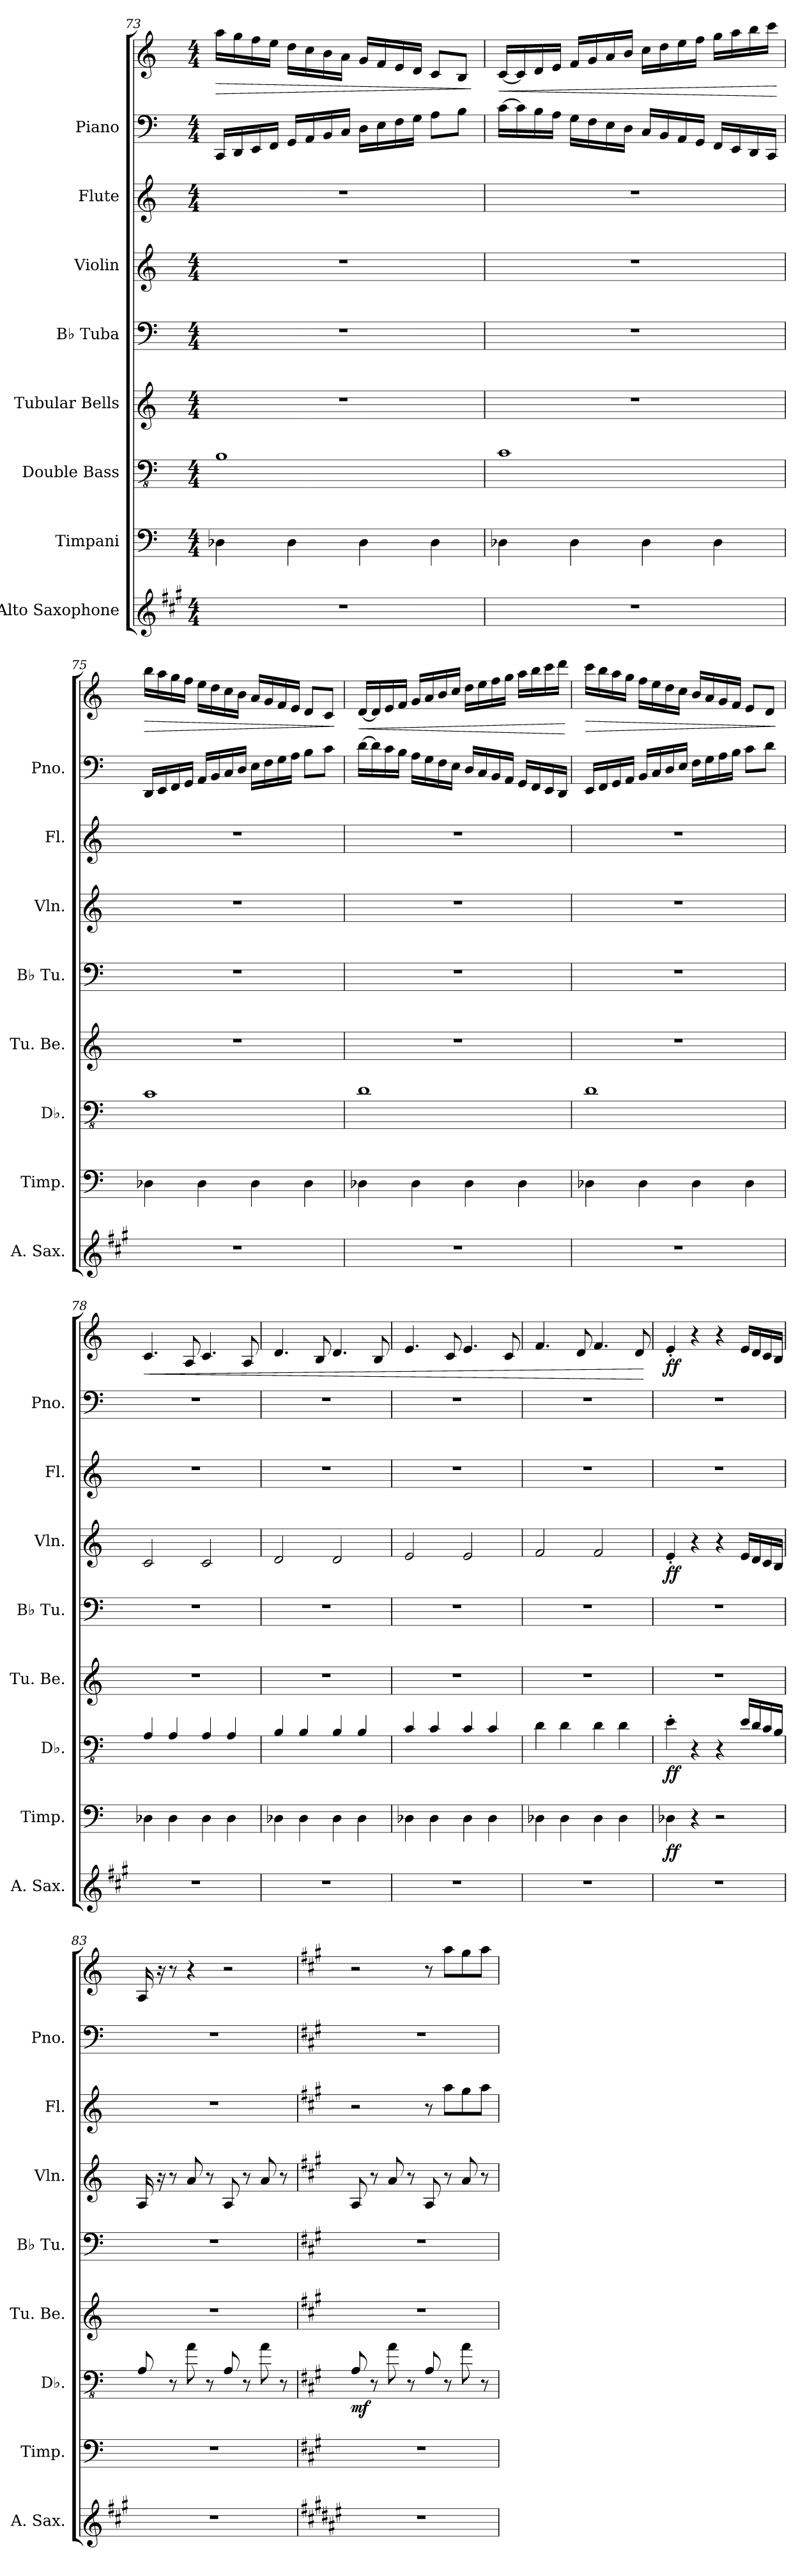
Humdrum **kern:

**kern	**kern	**dynam	**kern	**dynam	**kern	**kern	**kern	**dynam	**kern	**kern	**kern	**dynam
*part8	*part7	*part7	*part6	*part6	*part5	*part4	*part3	*part3	*part2	*part1	*part1	*part1
*staff9	*staff8	*staff8	*staff7	*staff7	*staff6	*staff5	*staff4	*staff4	*staff3	*staff2	*staff1	*staff1/2
*I"Alto Saxophone	*I"Timpani	*	*I"Double Bass	*	*I"Tubular Bells	*I"B♭ Tuba	*I"Violin	*	*I"Flute	*I"Piano	*	*
*I'A. Sax.	*I'Timp.	*	*I'Db.	*	*I'Tu. Be.	*I'B♭ Tu.	*I'Vln.	*	*I'Fl.	*I'Pno.	*	*
*clefG2	*clefF4	*	*clefFv4	*	*clefG2	*clefF4	*clefG2	*	*clefG2	*clefF4	*clefG2	*
*ITrd5c9	*	*	*ITrd7c12	*	*	*	*	*	*	*	*	*
*k[]	*k[]	*	*k[]	*	*k[]	*k[]	*k[]	*	*k[]	*k[]	*k[]	*
*M4/4	*M4/4	*	*M4/4	*	*M4/4	*M4/4	*M4/4	*	*M4/4	*M4/4	*M4/4	*
=73	=73	=73	=73	=73	=73	=73	=73	=73	=73	=73	=73	=73
!	!	!	!	!	!	!	!	!	!	!	!	!LO:HP:b
1r	4D-X\	.	1BBB	.	1r	1r	1r	.	1r	16CC/LL	16aa\LL	>
.	.	.	.	.	.	.	.	.	.	16DD/	16gg\	.
.	.	.	.	.	.	.	.	.	.	16EE/	16ff\	.
.	.	.	.	.	.	.	.	.	.	16FF/JJ	16ee\JJ	.
.	4D-\	.	.	.	.	.	.	.	.	16GG/LL	16dd\LL	.
.	.	.	.	.	.	.	.	.	.	16AA/	16cc\	.
.	.	.	.	.	.	.	.	.	.	16BB/	16b\	.
.	.	.	.	.	.	.	.	.	.	16C/JJ	16a\JJ	.
.	4D-\	.	.	.	.	.	.	.	.	16D\LL	16g/LL	.
.	.	.	.	.	.	.	.	.	.	16E\	16f/	.
.	.	.	.	.	.	.	.	.	.	16F\	16e/	.
.	.	.	.	.	.	.	.	.	.	16G\JJ	16d/JJ	.
.	4D-\	.	.	.	.	.	.	.	.	8A\L	8c/L	.
.	.	.	.	.	.	.	.	.	.	8B\J	8B/J	.
.	.	.	.	.	.	.	.	.	.	.	.	]
!!LO:PB:g=z
=74	=74	=74	=74	=74	=74	=74	=74	=74	=74	=74	=74	=74
!	!	!	!	!	!	!	!	!	!	!	!	!LO:HP:b
1r	4D-X\	.	1CC	.	1r	1r	1r	.	1r	[16c\LL	[16c/LL	<
.	.	.	.	.	.	.	.	.	.	16c\]	16c/]	.
.	.	.	.	.	.	.	.	.	.	16B\	16d/	.
.	.	.	.	.	.	.	.	.	.	16A\JJ	16e/JJ	.
.	4D-\	.	.	.	.	.	.	.	.	16G\LL	16f/LL	.
.	.	.	.	.	.	.	.	.	.	16F\	16g/	.
.	.	.	.	.	.	.	.	.	.	16E\	16a/	.
.	.	.	.	.	.	.	.	.	.	16D\JJ	16b/JJ	.
.	4D-\	.	.	.	.	.	.	.	.	16C/LL	16cc\LL	.
.	.	.	.	.	.	.	.	.	.	16BB/	16dd\	.
.	.	.	.	.	.	.	.	.	.	16AA/	16ee\	.
.	.	.	.	.	.	.	.	.	.	16GG/JJ	16ff\JJ	.
.	4D-\	.	.	.	.	.	.	.	.	16FF/LL	16gg\LL	.
.	.	.	.	.	.	.	.	.	.	16EE/	16aa\	.
.	.	.	.	.	.	.	.	.	.	16DD/	16bb\	.
.	.	.	.	.	.	.	.	.	.	16CC/JJ	16ccc\JJ	.
.	.	.	.	.	.	.	.	.	.	.	.	[
=75	=75	=75	=75	=75	=75	=75	=75	=75	=75	=75	=75	=75
!	!	!	!	!	!	!	!	!	!	!	!	!LO:HP:b
1r	4D-X\	.	1CC	.	1r	1r	1r	.	1r	16DD/LL	16bb\LL	>
.	.	.	.	.	.	.	.	.	.	16EE/	16aa\	.
.	.	.	.	.	.	.	.	.	.	16FF/	16gg\	.
.	.	.	.	.	.	.	.	.	.	16GG/JJ	16ff\JJ	.
.	4D-\	.	.	.	.	.	.	.	.	16AA/LL	16ee\LL	.
.	.	.	.	.	.	.	.	.	.	16BB/	16dd\	.
.	.	.	.	.	.	.	.	.	.	16C/	16cc\	.
.	.	.	.	.	.	.	.	.	.	16D/JJ	16b\JJ	.
.	4D-\	.	.	.	.	.	.	.	.	16E\LL	16a/LL	.
.	.	.	.	.	.	.	.	.	.	16F\	16g/	.
.	.	.	.	.	.	.	.	.	.	16G\	16f/	.
.	.	.	.	.	.	.	.	.	.	16A\JJ	16e/JJ	.
.	4D-\	.	.	.	.	.	.	.	.	8B\L	8d/L	.
.	.	.	.	.	.	.	.	.	.	8c\J	8c/J	.
.	.	.	.	.	.	.	.	.	.	.	.	]
!!LO:PB:g=z
=76	=76	=76	=76	=76	=76	=76	=76	=76	=76	=76	=76	=76
!	!	!	!	!	!	!	!	!	!	!	!	!LO:HP:b
1r	4D-X\	.	1DD	.	1r	1r	1r	.	1r	[16d\LL	[16d/LL	<
.	.	.	.	.	.	.	.	.	.	16d\]	16d/]	.
.	.	.	.	.	.	.	.	.	.	16c\	16e/	.
.	.	.	.	.	.	.	.	.	.	16B\JJ	16f/JJ	.
.	4D-\	.	.	.	.	.	.	.	.	16A\LL	16g/LL	.
.	.	.	.	.	.	.	.	.	.	16G\	16a/	.
.	.	.	.	.	.	.	.	.	.	16F\	16b/	.
.	.	.	.	.	.	.	.	.	.	16E\JJ	16cc/JJ	.
.	4D-\	.	.	.	.	.	.	.	.	16D/LL	16dd\LL	.
.	.	.	.	.	.	.	.	.	.	16C/	16ee\	.
.	.	.	.	.	.	.	.	.	.	16BB/	16ff\	.
.	.	.	.	.	.	.	.	.	.	16AA/JJ	16gg\JJ	.
.	4D-\	.	.	.	.	.	.	.	.	16GG/LL	16aa\LL	.
.	.	.	.	.	.	.	.	.	.	16FF/	16bb\	.
.	.	.	.	.	.	.	.	.	.	16EE/	16ccc\	.
.	.	.	.	.	.	.	.	.	.	16DD/JJ	16ddd\JJ	.
.	.	.	.	.	.	.	.	.	.	.	.	[
=77	=77	=77	=77	=77	=77	=77	=77	=77	=77	=77	=77	=77
!	!	!	!	!	!	!	!	!	!	!	!	!LO:HP:b
1r	4D-X\	.	1DD	.	1r	1r	1r	.	1r	16EE/LL	16ccc\LL	>
.	.	.	.	.	.	.	.	.	.	16FF/	16bb\	.
.	.	.	.	.	.	.	.	.	.	16GG/	16aa\	.
.	.	.	.	.	.	.	.	.	.	16AA/JJ	16gg\JJ	.
.	4D-\	.	.	.	.	.	.	.	.	16BB/LL	16ff\LL	.
.	.	.	.	.	.	.	.	.	.	16C/	16ee\	.
.	.	.	.	.	.	.	.	.	.	16D/	16dd\	.
.	.	.	.	.	.	.	.	.	.	16E/JJ	16cc\JJ	.
.	4D-\	.	.	.	.	.	.	.	.	16F\LL	16b/LL	.
.	.	.	.	.	.	.	.	.	.	16G\	16a/	.
.	.	.	.	.	.	.	.	.	.	16A\	16g/	.
.	.	.	.	.	.	.	.	.	.	16B\JJ	16f/JJ	.
.	4D-\	.	.	.	.	.	.	.	.	8c\L	8e/L	.
.	.	.	.	.	.	.	.	.	.	8d\J	8d/J	.
.	.	.	.	.	.	.	.	.	.	.	.	]
=78	=78	=78	=78	=78	=78	=78	=78	=78	=78	=78	=78	=78
!	!	!	!	!	!	!	!	!	!	!	!	!LO:HP:b
1r	4D-X\	.	4AAA/	.	1r	1r	2c/	.	1r	1r	4.c/	<
.	4D-\	.	4AAA/	.	.	.	.	.	.	.	.	.
.	.	.	.	.	.	.	.	.	.	.	8A/	.
.	4D-\	.	4AAA/	.	.	.	2c/	.	.	.	4.c/	.
.	4D-\	.	4AAA/	.	.	.	.	.	.	.	.	.
.	.	.	.	.	.	.	.	.	.	.	8A/	.
!!LO:PB:g=z
=79	=79	=79	=79	=79	=79	=79	=79	=79	=79	=79	=79	=79
1r	4D-X\	.	4BBB/	.	1r	1r	2d/	.	1r	1r	4.d/	.
.	4D-\	.	4BBB/	.	.	.	.	.	.	.	.	.
.	.	.	.	.	.	.	.	.	.	.	8B/	.
.	4D-\	.	4BBB/	.	.	.	2d/	.	.	.	4.d/	.
.	4D-\	.	4BBB/	.	.	.	.	.	.	.	.	.
.	.	.	.	.	.	.	.	.	.	.	8B/	.
=80	=80	=80	=80	=80	=80	=80	=80	=80	=80	=80	=80	=80
1r	4D-X\	.	4CC/	.	1r	1r	2e/	.	1r	1r	4.e/	.
.	4D-\	.	4CC/	.	.	.	.	.	.	.	.	.
.	.	.	.	.	.	.	.	.	.	.	8c/	.
.	4D-\	.	4CC/	.	.	.	2e/	.	.	.	4.e/	.
.	4D-\	.	4CC/	.	.	.	.	.	.	.	.	.
.	.	.	.	.	.	.	.	.	.	.	8c/	.
=81	=81	=81	=81	=81	=81	=81	=81	=81	=81	=81	=81	=81
1r	4D-X\	.	4DD\	.	1r	1r	2f/	.	1r	1r	4.f/	.
.	4D-\	.	4DD\	.	.	.	.	.	.	.	.	.
.	.	.	.	.	.	.	.	.	.	.	8d/	.
.	4D-\	.	4DD\	.	.	.	2f/	.	.	.	4.f/	.
.	4D-\	.	4DD\	.	.	.	.	.	.	.	.	.
.	.	.	.	.	.	.	.	.	.	.	8d/	.
.	.	.	.	.	.	.	.	.	.	.	.	[
=82	=82	=82	=82	=82	=82	=82	=82	=82	=82	=82	=82	=82
!	!	!LO:DY:b	!	!LO:DY:b	!	!	!	!LO:DY:b	!	!	!	!LO:DY:b
1r	4D-X\	ff	4EE'\	ff	1r	1r	4e'/	ff	1r	1r	4e'/	ff
.	4r	.	4r	.	.	.	4r	.	.	.	4r	.
.	2r	.	4r	.	.	.	4r	.	.	.	4r	.
.	.	.	16EE/LL	.	.	.	16e/LL	.	.	.	16e/LL	.
.	.	.	16DD/	.	.	.	16d/	.	.	.	16d/	.
.	.	.	16CC/	.	.	.	16c/	.	.	.	16c/	.
.	.	.	16BBB/JJ	.	.	.	16B/JJ	.	.	.	16B/JJ	.
!!LO:PB:g=z
=83	=83	=83	=83	=83	=83	=83	=83	=83	=83	=83	=83	=83
1r	1r	.	8AAA/	.	1r	1r	16A/	.	1r	1r	16A/	.
.	.	.	.	.	.	.	16r	.	.	.	16r	.
.	.	.	8r	.	.	.	8r	.	.	.	8r	.
.	.	.	8AA\	.	.	.	8a/	.	.	.	4r	.
.	.	.	8r	.	.	.	8r	.	.	.	.	.
.	.	.	8AAA/	.	.	.	8A/	.	.	.	2r	.
.	.	.	8r	.	.	.	8r	.	.	.	.	.
.	.	.	8AA\	.	.	.	8a/	.	.	.	.	.
.	.	.	8r	.	.	.	8r	.	.	.	.	.
=84	=84	=84	=84	=84	=84	=84	=84	=84	=84	=84	=84	=84
*k[f#c#g#]	*k[f#c#g#]	*	*k[f#c#g#]	*	*k[f#c#g#]	*k[f#c#g#]	*k[f#c#g#]	*	*k[f#c#g#]	*k[f#c#g#]	*k[f#c#g#]	*
!	!	!	!	!LO:DY:b	!	!	!	!	!	!	!	!
1r	1r	.	8AAA/	mf	1r	1r	8A/	.	2r	1r	2r	.
.	.	.	8r	.	.	.	8r	.	.	.	.	.
.	.	.	8AA\	.	.	.	8a/	.	.	.	.	.
.	.	.	8r	.	.	.	8r	.	.	.	.	.
.	.	.	8AAA/	.	.	.	8A/	.	8r	.	8r	.
.	.	.	8r	.	.	.	8r	.	8aa\L	.	8aa\L	.
.	.	.	8AA\	.	.	.	8a/	.	8gg#\	.	8gg#\	.
.	.	.	8r	.	.	.	8r	.	8aa\J	.	8aa\J	.
=	=	=	=	=	=	=	=	=	=	=	=	=
*-	*-	*-	*-	*-	*-	*-	*-	*-	*-	*-	*-	*-
